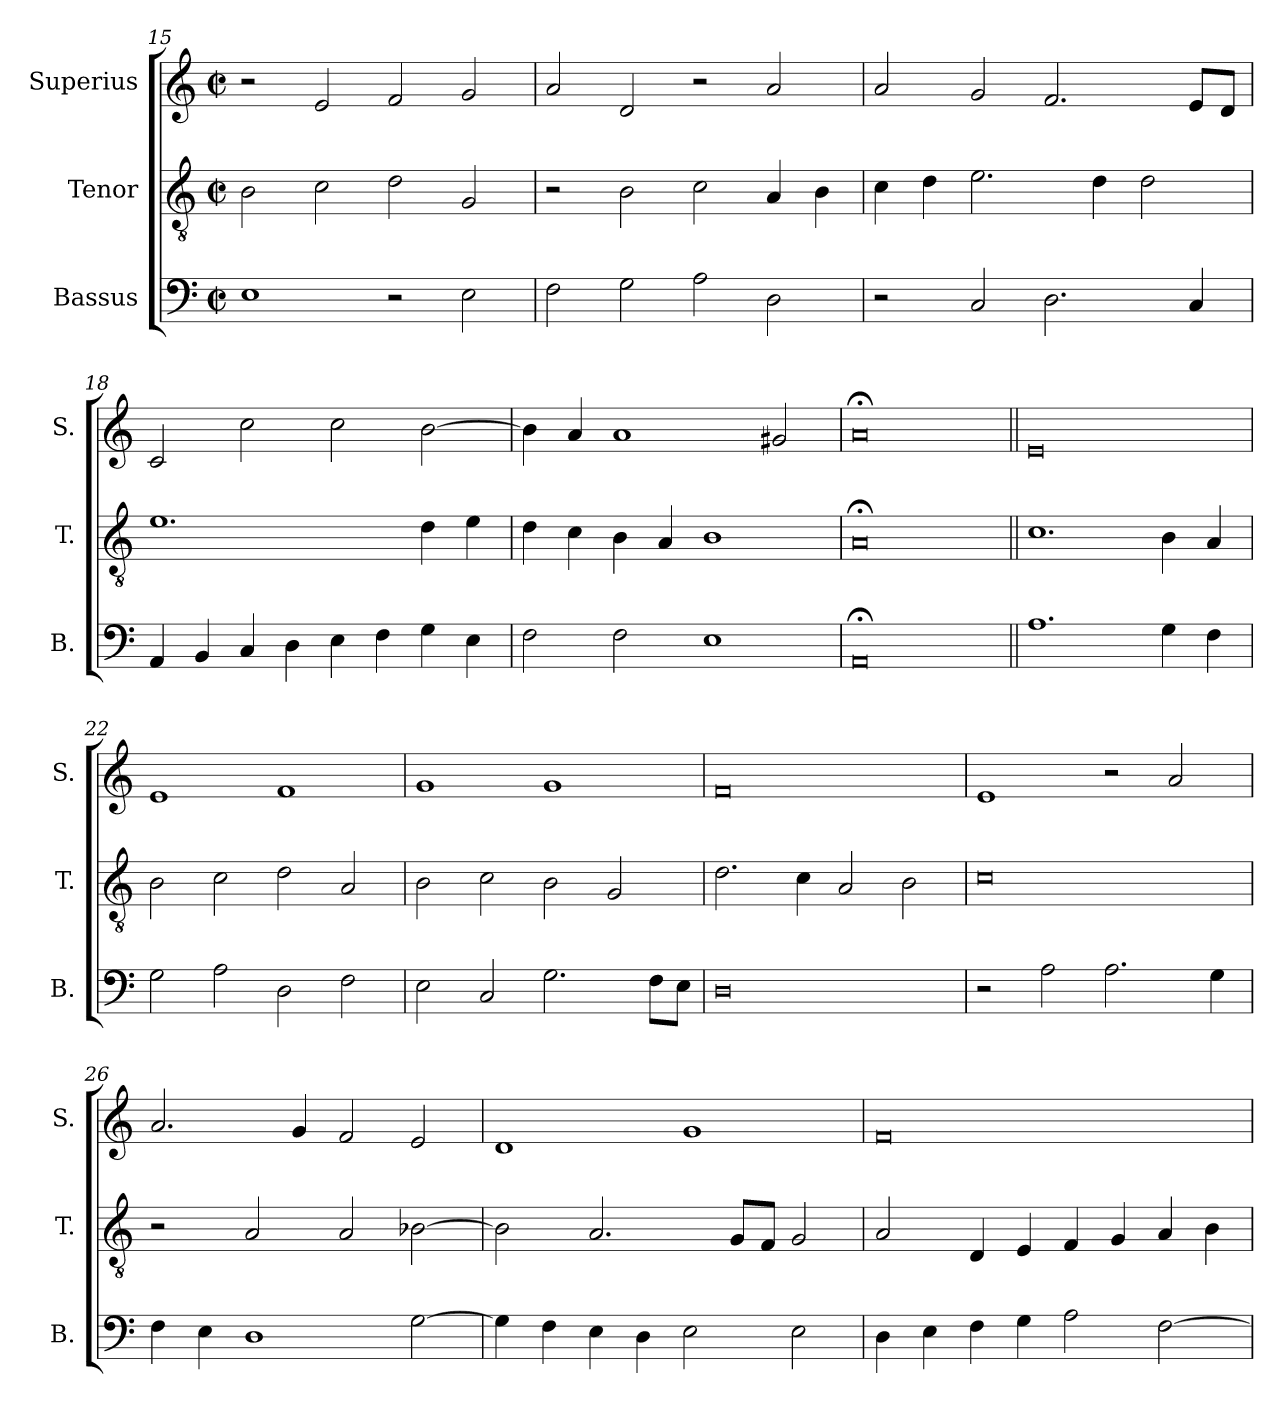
**kern	**kern	**kern
*part3	*part2	*part1
*staff3	*staff2	*staff1
*I"Bassus	*I"Tenor	*I"Superius
*I'B.	*I'T.	*I'S.
*clefF4	*clefGv2	*clefG2
*	*ITrd7c12	*
*k[]	*k[]	*k[]
*C:	*C:	*C:
*M2/2	*M2/2	*M2/2
*met(c|)	*met(c|)	*met(c|)
=15	=15	=15
1Ei	2BBi\	2r
.	2Ci\	2ei/
2r	2Di\	2fi/
2Ei\	2GGi/	2gi/
!!LO:LB:g=z
=16	=16	=16
2Fi\	2r	2ai/
2Gi\	2BBi\	2di/
2Ai\	2Ci\	2r
2Di\	4AAi/	2ai/
.	4BBi\	.
=17	=17	=17
2r	4Ci\	2ai/
.	4Di\	.
2Ci/	2.Ei\	2gi/
2.Di\	.	2.fi/
.	4Di\	.
.	2Di\	.
4Ci/	.	8ei/L
.	.	8di/J
=18	=18	=18
4AAi/	1.Ei	2ci/
4BBi/	.	.
4Ci/	.	2cci\
4Di\	.	.
4Ei\	.	2cci\
4Fi\	.	.
4Gi\	4Di\	[>2bi\
4Ei\	4Ei\	.
=19	=19	=19
2Fi\	4Di\	4bi\]
.	4Ci\	4ai/
2Fi\	4BBi\	1ai
.	4AAi/	.
1Ei	1BBi	.
.	.	2g#Xi/
=20	=20	=20
0AA;i	0AA;i	0a;i
!!LO:PB:g=z
=21||	=21||	=21||
1.Ai	1.Ci	0ei
4Gi\	4BBi\	.
4Fi\	4AAi/	.
=22	=22	=22
2Gi\	2BBi\	1ei
2Ai\	2Ci\	.
2Di\	2Di\	1fi
2Fi\	2AAi/	.
=23	=23	=23
2Ei\	2BBi\	1gi
2Ci/	2Ci\	.
2.Gi\	2BBi\	1gi
.	2GGi/	.
8Fi\L	.	.
8Ei\J	.	.
=24	=24	=24
0Di	2.Di\	0fi
.	4Ci\	.
.	2AAi/	.
.	2BBi\	.
=25	=25	=25
2r	0Ci	1ei
2Ai\	.	.
2.Ai\	.	2r
.	.	2ai/
4Gi\	.	.
!!LO:LB:g=z
=26	=26	=26
4Fi\	2r	2.ai/
4Ei\	.	.
1Di	2AAi/	.
.	.	4gi/
.	2AAi/	2fi/
[>2Gi\	[>2BB-Xi\	2ei/
=27	=27	=27
4Gi\]	2BB-i\]	1di
4Fi\	.	.
4Ei\	2.AAi/	.
4Di\	.	.
2Ei\	.	1gi
.	8GGi/L	.
.	8FFi/J	.
2Ei\	2GGi/	.
=28	=28	=28
4Di\	2AAi/	0fi
4Ei\	.	.
4Fi\	4DDi/	.
4Gi\	4EEi/	.
2Ai\	4FFi/	.
.	4GGi/	.
[>2Fi\	4AAi/	.
.	4BBi\	.
=	=	=
*-	*-	*-
